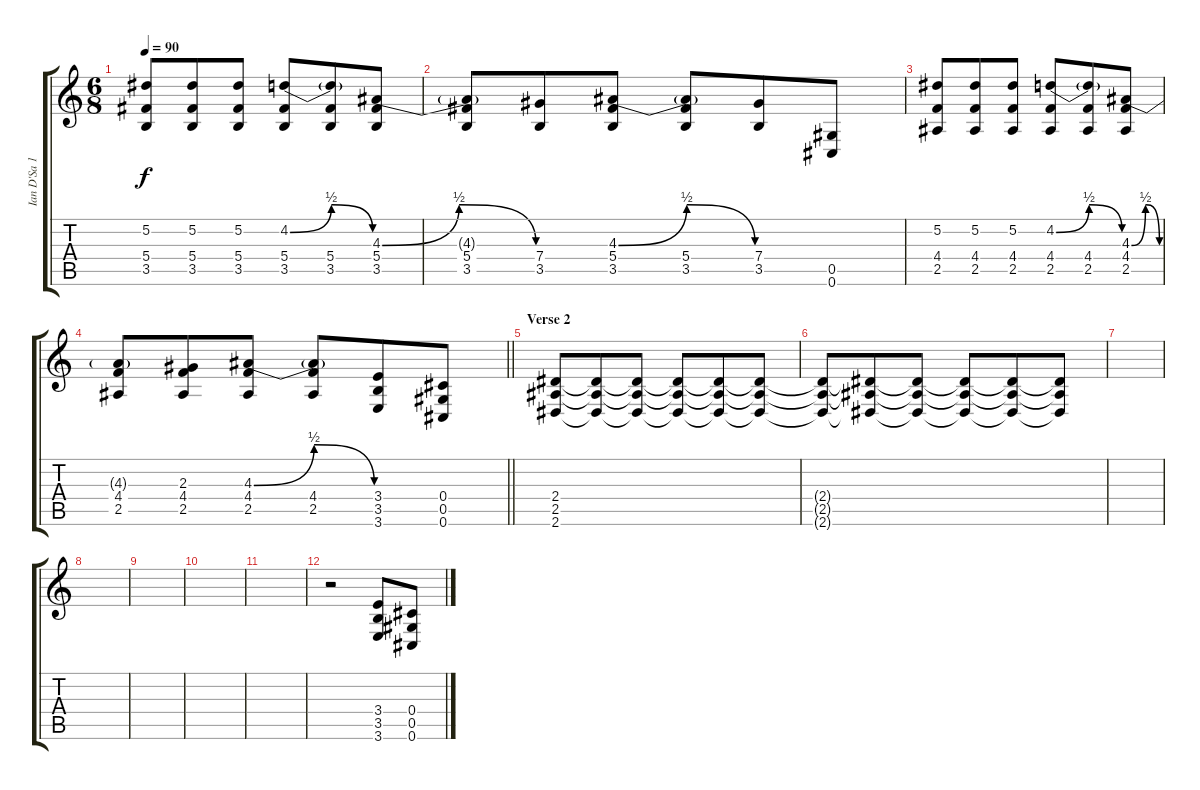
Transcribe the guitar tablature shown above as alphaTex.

\track ("Ian D'Sa 1" "Ian D'Sa 1") {instrument distortionguitar}
\staff {score tabs}
\tuning (Eb4 Bb3 Gb3 Db3 Ab2 Db2) {hide}
\ts (6 8)
\tempo 90
\clef g2
\ks c
(5.2 5.4 3.5).8{dy f} (5.2 5.4 3.5).8 (5.2 5.4 3.5).8 (4.2{be (bendrelease 0 0 30 2 30 2 60 0)} 5.4 3.5).8 (4.2{t} 5.4 3.5).8 (4.3{be (bendrelease 0 0 30 2 30 2 60 0)} 5.4 3.5).8 |
(4.3{t} 5.4 3.5).8 (7.4 3.5).8 (4.3{be (bendrelease 0 0 30 2 30 2 60 0)} 5.4 3.5).8 (4.3{t} 5.4 3.5).8 (7.4 3.5).8 (0.5 0.6).8 |
(5.2 4.4 2.5).8 (5.2 4.4 2.5).8 (5.2 4.4 2.5).8 (4.2{be (bendrelease 0 0 30 2 30 2 60 0)} 4.4 2.5).8 (4.2{t} 4.4 2.5).8 (4.3{be (bendrelease 0 0 30 2 30 2 60 0)} 4.4 2.5).8 |
\barLineRight lightlight
(4.3{t} 4.4 2.5).8 (2.3 4.4 2.5).8 (4.3{be (bendrelease 0 0 30 2 30 2 60 0)} 4.4 2.5).8 (4.3{t} 4.4 2.5).8 (3.4 3.5 3.6).8 (0.4 0.5 0.6).8 |
\section ("" "Verse 2")
(2.4 2.5 2.6).8{volume 0} (2.4{t} 2.5{t} 2.6{t}).8 (2.4{t} 2.5{t} 2.6{t}).8 (2.4{t} 2.5{t} 2.6{t}).8 (2.4{t} 2.5{t} 2.6{t}).8 (2.4{t} 2.5{t} 2.6{t}).8 |
(2.4{t} 2.5{t} 2.6{t}).8 (2.4{t} 2.5{t} 2.6{t}).8 (2.4{t} 2.5{t} 2.6{t}).8 (2.4{t} 2.5{t} 2.6{t}).8 (2.4{t} 2.5{t} 2.6{t}).8 (2.4{t} 2.5{t} 2.6{t}).8 |
|
|
|
|
|
r.2 (3.4 3.5 3.6).8 (0.4 0.5 0.6).8
